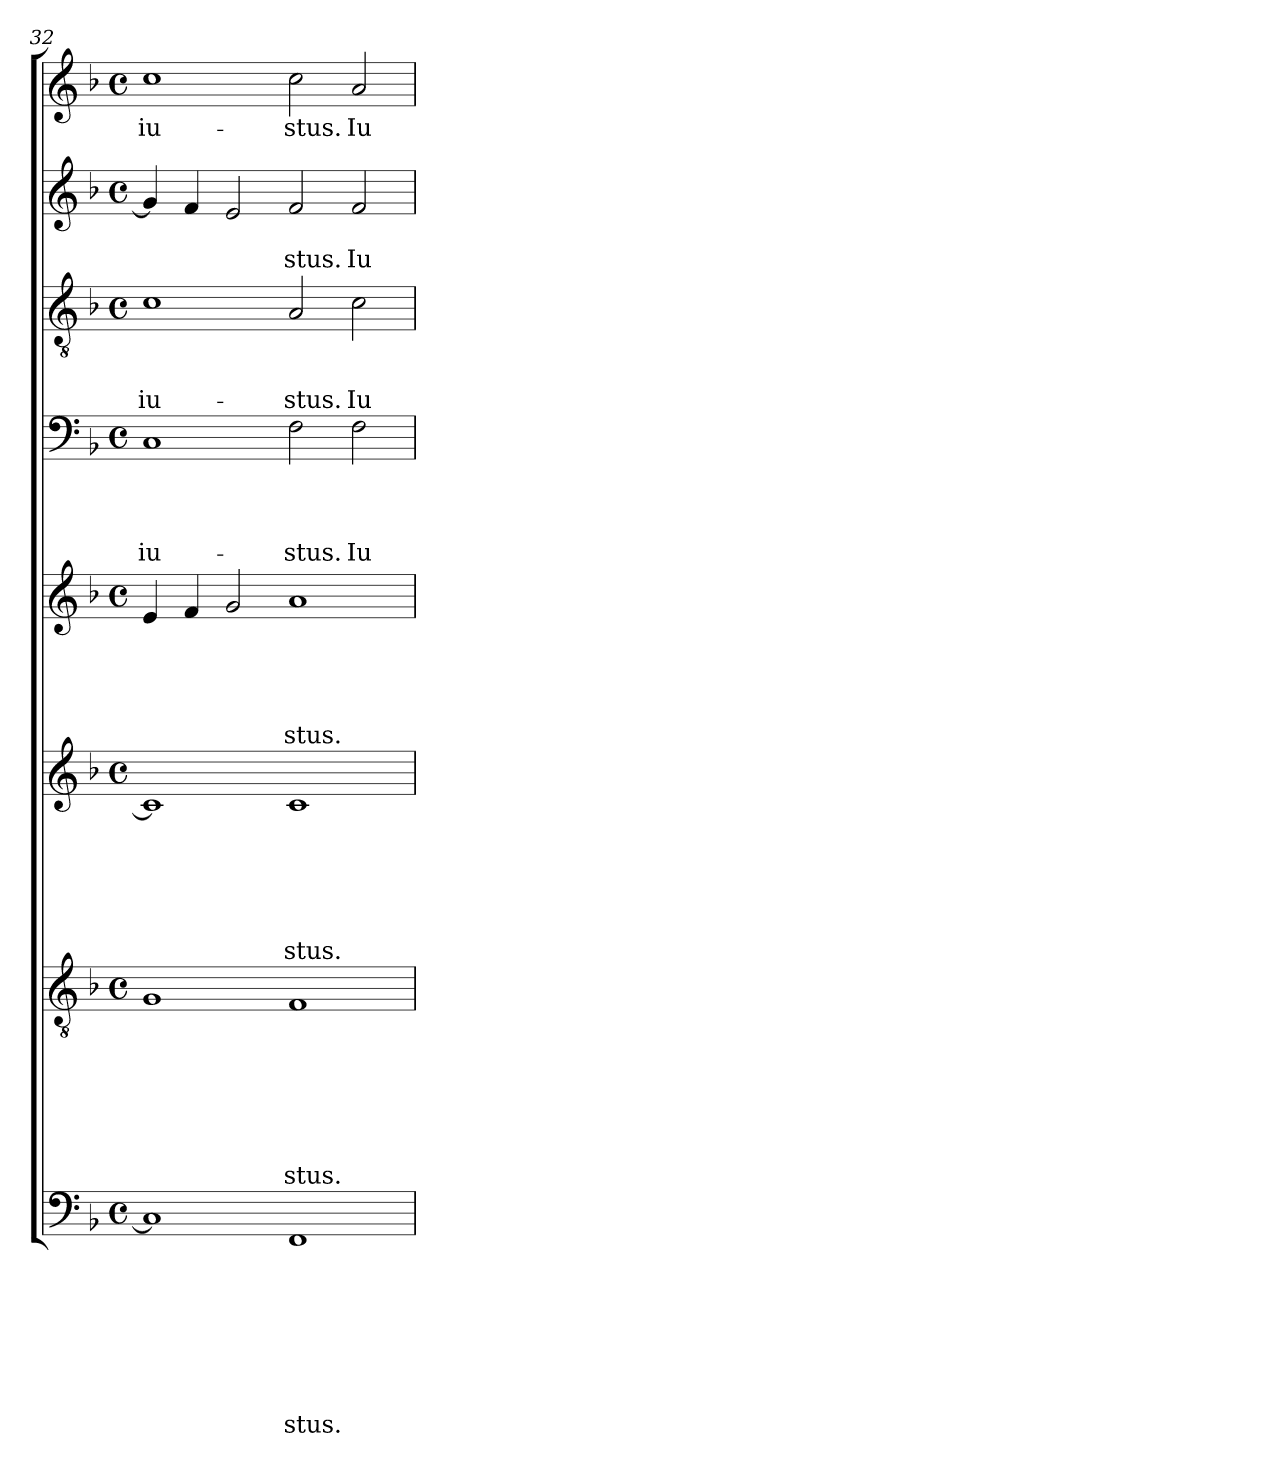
**kern	**text	**text	**text	**text	**text	**text	**text	**text	**kern	**text	**text	**text	**text	**text	**text	**text	**kern	**text	**text	**text	**text	**text	**text	**kern	**text	**text	**text	**text	**text	**kern	**text	**text	**text	**text	**kern	**text	**text	**text	**kern	**text	**text	**kern	**text
*part8	*part8	*part8	*part8	*part8	*part8	*part8	*part8	*part8	*part7	*part7	*part7	*part7	*part7	*part7	*part7	*part7	*part6	*part6	*part6	*part6	*part6	*part6	*part6	*part5	*part5	*part5	*part5	*part5	*part5	*part4	*part4	*part4	*part4	*part4	*part3	*part3	*part3	*part3	*part2	*part2	*part2	*part1	*part1
*staff8	*staff8	*staff8	*staff8	*staff8	*staff8	*staff8	*staff8	*staff8	*staff7	*staff7	*staff7	*staff7	*staff7	*staff7	*staff7	*staff7	*staff6	*staff6	*staff6	*staff6	*staff6	*staff6	*staff6	*staff5	*staff5	*staff5	*staff5	*staff5	*staff5	*staff4	*staff4	*staff4	*staff4	*staff4	*staff3	*staff3	*staff3	*staff3	*staff2	*staff2	*staff2	*staff1	*staff1
*clefF4	*	*	*	*	*	*	*	*	*clefGv2	*	*	*	*	*	*	*	*clefG2	*	*	*	*	*	*	*clefG2	*	*	*	*	*	*clefF4	*	*	*	*	*clefGv2	*	*	*	*clefG2	*	*	*clefG2	*
*k[b-]	*	*	*	*	*	*	*	*	*k[b-]	*	*	*	*	*	*	*	*k[b-]	*	*	*	*	*	*	*k[b-]	*	*	*	*	*	*k[b-]	*	*	*	*	*k[b-]	*	*	*	*k[b-]	*	*	*k[b-]	*
*F:	*	*	*	*	*	*	*	*	*F:	*	*	*	*	*	*	*	*F:	*	*	*	*	*	*	*F:	*	*	*	*	*	*F:	*	*	*	*	*F:	*	*	*	*F:	*	*	*F:	*
*M4/4	*	*	*	*	*	*	*	*	*M4/4	*	*	*	*	*	*	*	*M4/4	*	*	*	*	*	*	*M4/4	*	*	*	*	*	*M4/4	*	*	*	*	*M4/4	*	*	*	*M4/4	*	*	*M4/4	*
*met(c)	*	*	*	*	*	*	*	*	*met(c)	*	*	*	*	*	*	*	*met(c)	*	*	*	*	*	*	*met(c)	*	*	*	*	*	*met(c)	*	*	*	*	*met(c)	*	*	*	*met(c)	*	*	*met(c)	*
=32	=32	=32	=32	=32	=32	=32	=32	=32	=32	=32	=32	=32	=32	=32	=32	=32	=32	=32	=32	=32	=32	=32	=32	=32	=32	=32	=32	=32	=32	=32	=32	=32	=32	=32	=32	=32	=32	=32	=32	=32	=32	=32	=32
!	!	!	!	!	!	!	!	!	!	!	!	!	!	!	!	!	!	!	!	!	!	!	!	!	!	!	!	!	!	!	!	!	!	!LO:LY:b	!	!	!	!LO:LY:b	!	!	!	!	!LO:LY:b
1C]	.	.	.	.	.	.	.	.	1G	.	.	.	.	.	.	.	1c]	.	.	.	.	.	.	4e/	.	.	.	.	.	1C	.	.	.	iu-	1c	.	.	iu-	4g/]	.	.	1cc	iu-
.	.	.	.	.	.	.	.	.	.	.	.	.	.	.	.	.	.	.	.	.	.	.	.	4f/	.	.	.	.	.	.	.	.	.	.	.	.	.	.	4f/	.	.	.	.
.	.	.	.	.	.	.	.	.	.	.	.	.	.	.	.	.	.	.	.	.	.	.	.	2g/	.	.	.	.	.	.	.	.	.	.	.	.	.	.	2e/	.	.	.	.
!	!	!	!	!	!	!	!	!LO:LY:b	!	!	!	!	!	!	!	!LO:LY:b	!	!	!	!	!	!	!LO:LY:b	!	!	!	!	!	!LO:LY:b	!	!	!	!	!LO:LY:b	!	!	!	!LO:LY:b	!	!	!LO:LY:b	!	!LO:LY:b
1FF	.	.	.	.	.	.	.	-stus.	1F	.	.	.	.	.	.	-stus.	1c	.	.	.	.	.	stus.	1a	.	.	.	.	-stus.	2F\	.	.	.	-stus.	2A/	.	.	-stus.	2f/	.	-stus.	2cc\	-stus.
!	!	!	!	!	!	!	!	!	!	!	!	!	!	!	!	!	!	!	!	!	!	!	!	!	!	!	!	!	!	!	!	!	!	!LO:LY:b	!	!	!	!LO:LY:b	!	!	!LO:LY:b	!	!LO:LY:b
.	.	.	.	.	.	.	.	.	.	.	.	.	.	.	.	.	.	.	.	.	.	.	.	.	.	.	.	.	.	2F\	.	.	.	Iu-	2c\	.	.	Iu-	2f/	.	Iu-	2a/	Iu-
=	=	=	=	=	=	=	=	=	=	=	=	=	=	=	=	=	=	=	=	=	=	=	=	=	=	=	=	=	=	=	=	=	=	=	=	=	=	=	=	=	=	=	=
*-	*-	*-	*-	*-	*-	*-	*-	*-	*-	*-	*-	*-	*-	*-	*-	*-	*-	*-	*-	*-	*-	*-	*-	*-	*-	*-	*-	*-	*-	*-	*-	*-	*-	*-	*-	*-	*-	*-	*-	*-	*-	*-	*-
